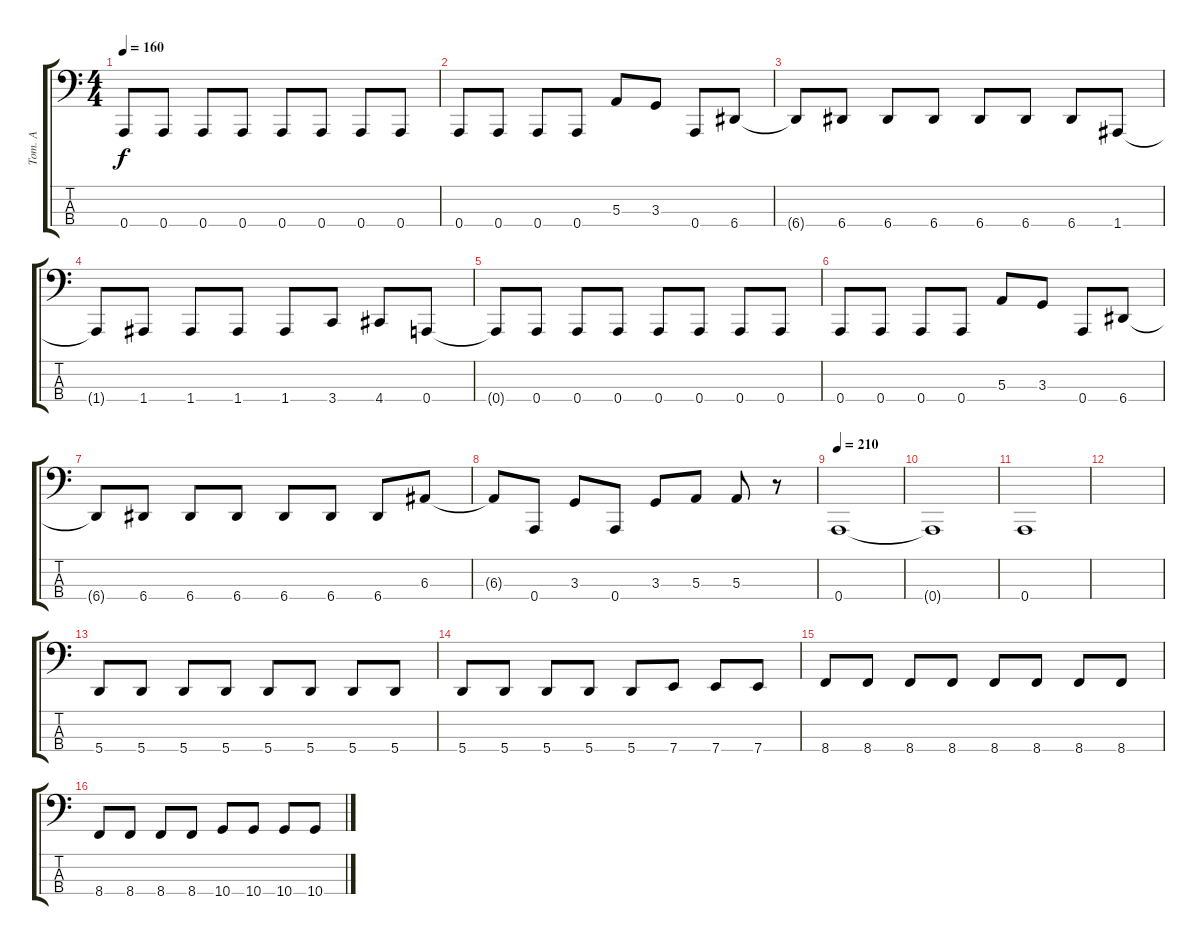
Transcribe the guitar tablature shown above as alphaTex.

\track ("Tom. A" "Tom. A") {instrument electricbasspick}
\staff {score tabs}
\tuning (D2 A1 E1 A0) {hide}
\ts (4 4)
\tempo 160
\clef f4
\ks c
0.4{t}.8{dy f} 0.4.8 0.4.8 0.4.8 0.4.8 0.4.8 0.4.8 0.4.8 |
0.4.8 0.4.8 0.4.8 0.4.8 5.3.8 3.3.8 0.4.8 6.4.8 |
6.4{t}.8 6.4.8 6.4.8 6.4.8 6.4.8 6.4.8 6.4.8 1.4.8 |
1.4{t}.8 1.4.8 1.4.8 1.4.8 1.4.8 3.4.8 4.4.8 0.4.8 |
0.4{t}.8 0.4.8 0.4.8 0.4.8 0.4.8 0.4.8 0.4.8 0.4.8 |
0.4.8 0.4.8 0.4.8 0.4.8 5.3.8 3.3.8 0.4.8 6.4.8 |
6.4{t}.8 6.4.8 6.4.8 6.4.8 6.4.8 6.4.8 6.4.8 6.3.8 |
6.3{t}.8 0.4.8 3.3.8 0.4.8 3.3.8 5.3.8 5.3.8 r.8 |
\tempo 210
0.4.1 |
0.4{t}.1 |
0.4.1 |
|
5.4.8 5.4.8 5.4.8 5.4.8 5.4.8 5.4.8 5.4.8 5.4.8 |
5.4.8 5.4.8 5.4.8 5.4.8 5.4.8 7.4.8 7.4.8 7.4.8 |
8.4.8 8.4.8 8.4.8 8.4.8 8.4.8 8.4.8 8.4.8 8.4.8 |
8.4.8 8.4.8 8.4.8 8.4.8 10.4.8 10.4.8 10.4.8 10.4.8
